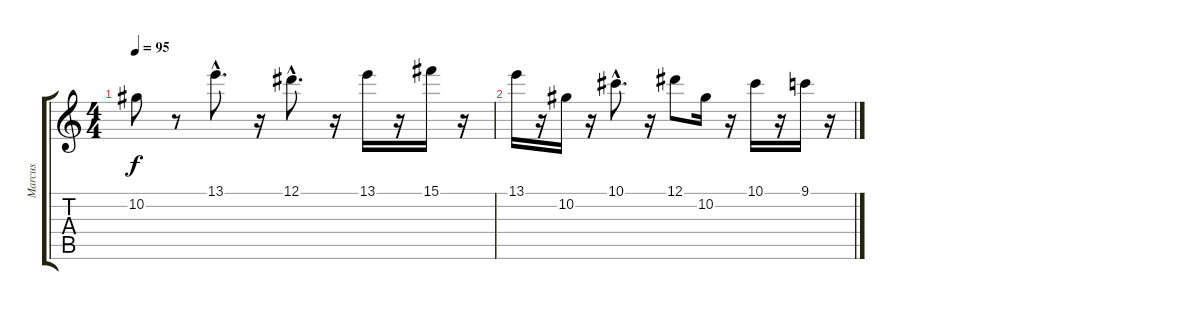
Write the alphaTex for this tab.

\track ("Marcus" "Marcus") {instrument distortionguitar}
\staff {score tabs}
\tuning (Eb4 Bb3 Gb3 Db3 Ab2 Eb2) {hide}
\ts (4 4)
\tempo 95
\clef g2
\ks c
10.2.8{dy f volume 8} r.8 13.1{hac}.8{d} r.16 12.1{hac}.8{d} r.16 13.1.16 r.16 15.1.16 r.16 |
13.1.16{volume 7} r.16 10.2.16 r.16 10.1{hac}.8{d} r.16 12.1.8 10.2.16 r.16 10.1.16 r.16 9.1.16 r.16
